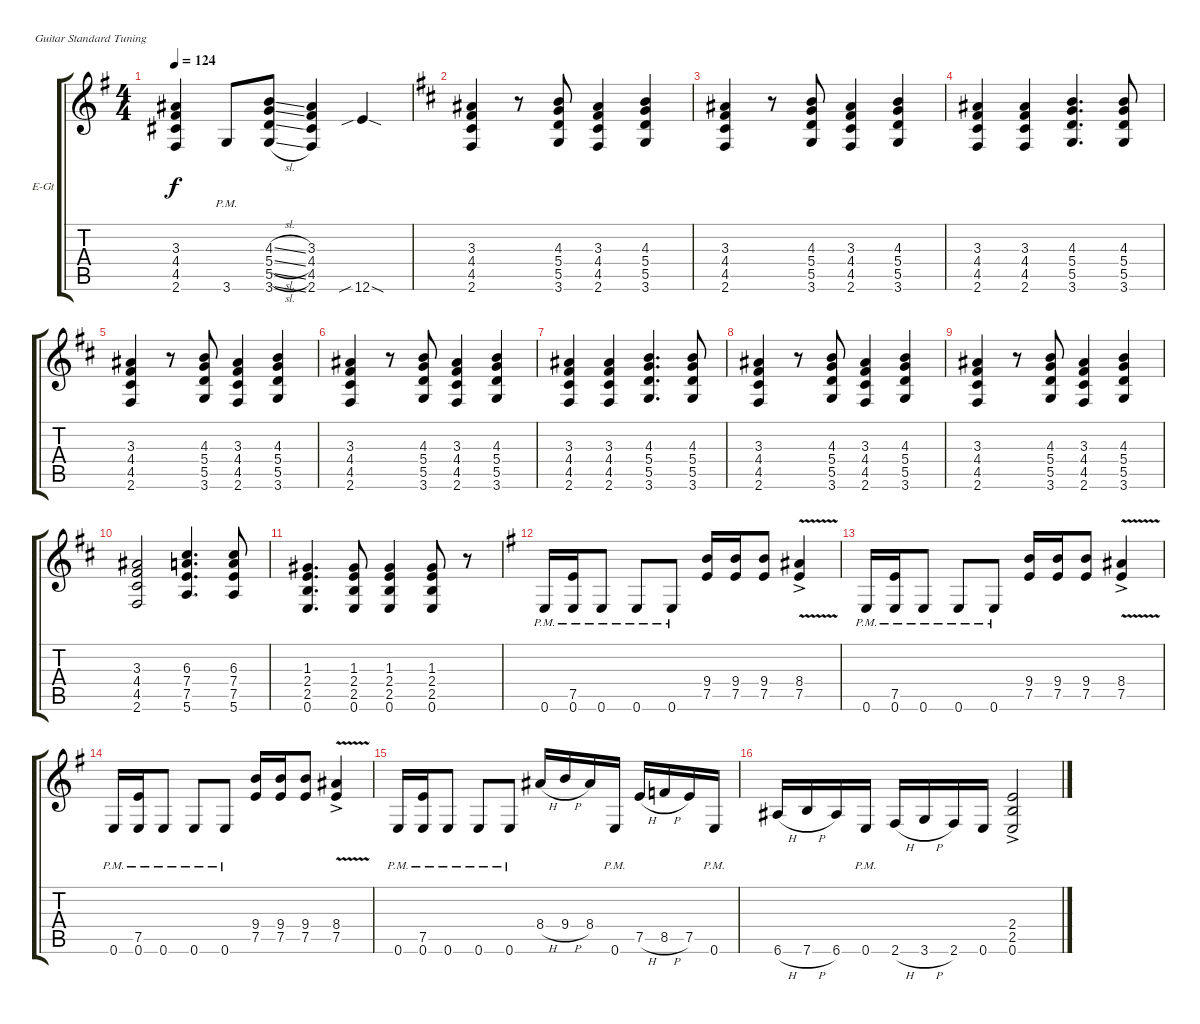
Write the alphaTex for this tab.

\bracketExtendMode groupsimilarinstruments
\firstSystemTrackNameOrientation horizontal
\otherSystemsTrackNameOrientation horizontal
\track ("1 Guitar" "E-Gt") {instrument distortionguitar}
\staff {score tabs}
\tuning (E4 B3 G3 D3 A2 E2)
\ts (4 4)
\tempo 124
\clef g2
\scale
1.05549
\ks g
(3.3 4.4 4.5 2.6).4{dy f} 3.6{pm}.8 (4.3{sl} 5.4{sl} 5.5{sl} 3.6{sl}).8 (3.3 4.4 4.5 2.6).4 12.6{sib sod}.4 |
\scale
0.944515
\ks d
(3.3 4.4 4.5 2.6).4 r.8 (4.3 5.4 5.5 3.6).8 (3.3 4.4 4.5 2.6).4 (4.3 5.4 5.5 3.6).4 |
\scale
1.05549 (3.3 4.4 4.5 2.6).4 r.8 (4.3 5.4 5.5 3.6).8 (3.3 4.4 4.5 2.6).4 (4.3 5.4 5.5 3.6).4 |
\scale
0.944515 (3.3 4.4 4.5 2.6).4 (3.3 4.4 4.5 2.6).4 (4.3 5.4 5.5 3.6).4{d} (4.3 5.4 5.5 3.6).8 |
\scale
1.05549 (3.3 4.4 4.5 2.6).4 r.8 (4.3 5.4 5.5 3.6).8 (3.3 4.4 4.5 2.6).4 (4.3 5.4 5.5 3.6).4 |
\scale
0.944515 (3.3 4.4 4.5 2.6).4 r.8 (4.3 5.4 5.5 3.6).8 (3.3 4.4 4.5 2.6).4 (4.3 5.4 5.5 3.6).4 |
\scale
1.05549 (3.3 4.4 4.5 2.6).4 (3.3 4.4 4.5 2.6).4 (4.3 5.4 5.5 3.6).4{d} (4.3 5.4 5.5 3.6).8 |
\scale
0.944515 (3.3 4.4 4.5 2.6).4 r.8 (4.3 5.4 5.5 3.6).8 (3.3 4.4 4.5 2.6).4 (4.3 5.4 5.5 3.6).4 |
\scale
1.05549 (3.3 4.4 4.5 2.6).4 r.8 (4.3 5.4 5.5 3.6).8 (3.3 4.4 4.5 2.6).4 (4.3 5.4 5.5 3.6).4 |
\scale
0.944515 (3.3 4.4 4.5 2.6).2 (6.3 7.4 7.5 5.6).4{d} (6.3 7.4 7.5 5.6).8 |
\scale
1.05549 (1.3 2.4 2.5 0.6).4{d} (1.3 2.4 2.5 0.6).8 (1.3 2.4 2.5 0.6).4 (1.3 2.4 2.5 0.6).8 r.8 |
\scale
0.944515
\ks g
0.6{pm}.16 (7.5{pm} 0.6{pm}).16 0.6{pm}.8 0.6{pm}.8 0.6{pm}.8 (9.4 7.5).16 (9.4 7.5).16 (9.4 7.5).8 (8.4{v ac} 7.5{v ac}).4 |
\scale
1.05549 0.6{pm}.16 (7.5{pm} 0.6{pm}).16 0.6{pm}.8 0.6{pm}.8 0.6{pm}.8 (9.4 7.5).16 (9.4 7.5).16 (9.4 7.5).8 (8.4{v ac} 7.5{v ac}).4 |
\scale
0.944515 0.6{pm}.16 (7.5{pm} 0.6{pm}).16 0.6{pm}.8 0.6{pm}.8 0.6{pm}.8 (9.4 7.5).16 (9.4 7.5).16 (9.4 7.5).8 (8.4{v ac} 7.5{v ac}).4 |
\scale
1.05549 0.6{pm}.16 (7.5{pm} 0.6{pm}).16 0.6{pm}.8 0.6{pm}.8 0.6{pm}.8 8.4{h}.16 9.4{h}.16 8.4.16 0.6{pm}.16 7.5{h}.16 8.5{h}.16 7.5.16 0.6{pm}.16 |
\scale
0.944515 6.6{h}.16 7.6{h}.16 6.6.16 0.6{pm}.16 2.6{h}.16 3.6{h}.16 2.6.16 0.6.16 (2.4{ac} 2.5{ac} 0.6{ac}).2
